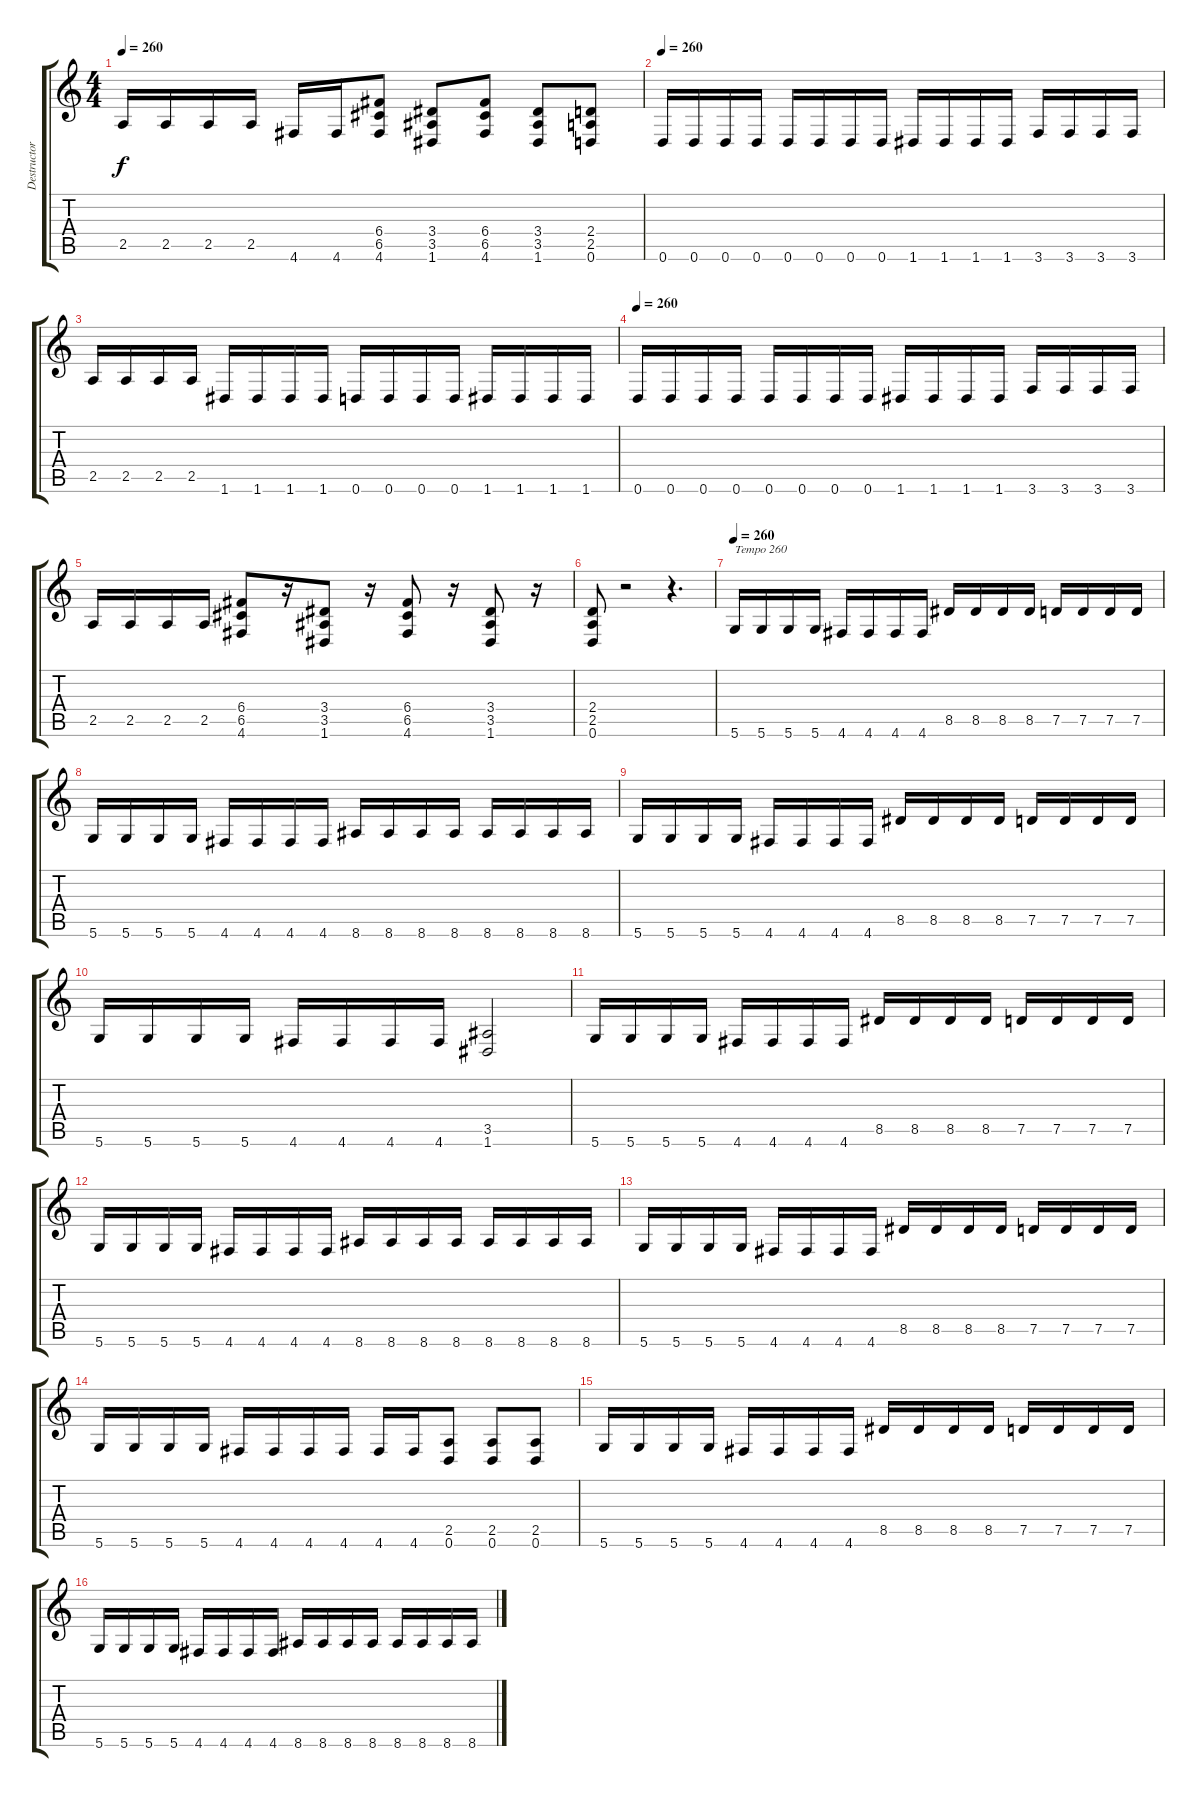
\track ("Destructor" "Destructor") {instrument distortionguitar}
\staff {score tabs}
\tuning (D4 A3 F3 C3 G2 D2) {hide}
\ts (4 4)
\tempo 260
\clef g2
\ks c
2.5.16{dy f} 2.5.16 2.5.16 2.5.16 4.6.16 4.6.16 (6.4 6.5 4.6).8 (3.4 3.5 1.6).8 (6.4 6.5 4.6).8 (3.4 3.5 1.6).8 (2.4 2.5 0.6).8 |
\tempo 260
0.6.16 0.6.16 0.6.16 0.6.16 0.6.16 0.6.16 0.6.16 0.6.16 1.6.16 1.6.16 1.6.16 1.6.16 3.6.16 3.6.16 3.6.16 3.6.16 |
2.5.16 2.5.16 2.5.16 2.5.16 1.6.16 1.6.16 1.6.16 1.6.16 0.6.16 0.6.16 0.6.16 0.6.16 1.6.16 1.6.16 1.6.16 1.6.16 |
\tempo 260
0.6.16 0.6.16 0.6.16 0.6.16 0.6.16 0.6.16 0.6.16 0.6.16 1.6.16 1.6.16 1.6.16 1.6.16 3.6.16 3.6.16 3.6.16 3.6.16 |
2.5.16 2.5.16 2.5.16 2.5.16 (6.4 6.5 4.6).8 r.16 (3.4 3.5 1.6).8 r.16 (6.4 6.5 4.6).8 r.16 (3.4 3.5 1.6).8 r.16 |
(2.4 2.5 0.6).8 r.2 r.4{d} |
\tempo 260
5.6.16{txt "Tempo 260"} 5.6.16 5.6.16 5.6.16 4.6.16 4.6.16 4.6.16 4.6.16 8.5.16 8.5.16 8.5.16 8.5.16 7.5.16 7.5.16 7.5.16 7.5.16 |
5.6.16 5.6.16 5.6.16 5.6.16 4.6.16 4.6.16 4.6.16 4.6.16 8.6.16 8.6.16 8.6.16 8.6.16 8.6.16 8.6.16 8.6.16 8.6.16 |
5.6.16 5.6.16 5.6.16 5.6.16 4.6.16 4.6.16 4.6.16 4.6.16 8.5.16 8.5.16 8.5.16 8.5.16 7.5.16 7.5.16 7.5.16 7.5.16 |
5.6.16 5.6.16 5.6.16 5.6.16 4.6.16 4.6.16 4.6.16 4.6.16 (3.5 1.6).2 |
5.6.16 5.6.16 5.6.16 5.6.16 4.6.16 4.6.16 4.6.16 4.6.16 8.5.16 8.5.16 8.5.16 8.5.16 7.5.16 7.5.16 7.5.16 7.5.16 |
5.6.16 5.6.16 5.6.16 5.6.16 4.6.16 4.6.16 4.6.16 4.6.16 8.6.16 8.6.16 8.6.16 8.6.16 8.6.16 8.6.16 8.6.16 8.6.16 |
5.6.16 5.6.16 5.6.16 5.6.16 4.6.16 4.6.16 4.6.16 4.6.16 8.5.16 8.5.16 8.5.16 8.5.16 7.5.16 7.5.16 7.5.16 7.5.16 |
5.6.16 5.6.16 5.6.16 5.6.16 4.6.16 4.6.16 4.6.16 4.6.16 4.6.16 4.6.16 (2.5 0.6).8 (2.5 0.6).8 (2.5 0.6).8 |
5.6.16 5.6.16 5.6.16 5.6.16 4.6.16 4.6.16 4.6.16 4.6.16 8.5.16 8.5.16 8.5.16 8.5.16 7.5.16 7.5.16 7.5.16 7.5.16 |
5.6.16 5.6.16 5.6.16 5.6.16 4.6.16 4.6.16 4.6.16 4.6.16 8.6.16 8.6.16 8.6.16 8.6.16 8.6.16 8.6.16 8.6.16 8.6.16
